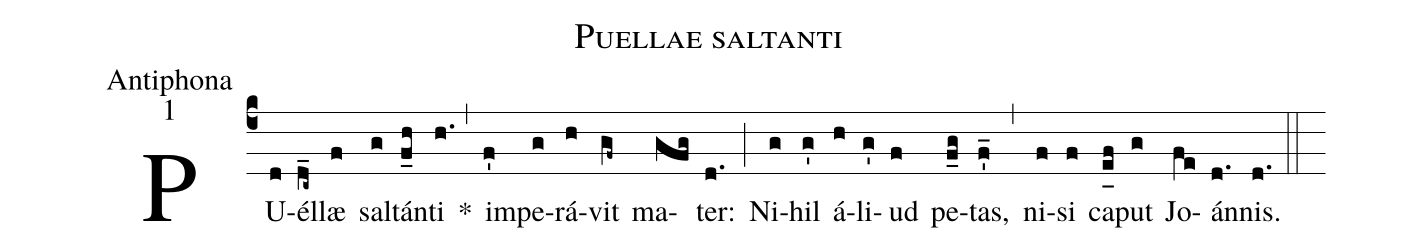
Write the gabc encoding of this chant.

name:Puellae saltanti;
office-part:Antiphona;
mode:1;
%%
(c4) PU(d)él(d_c~)læ(f) sal(g)tán(f_h)ti(h.) *(,) im(f')pe(g)rá(h)vit(gf~) ma(gfg)ter:(d.) (;) Ni(g)hil(g') á(h)li(g')ud(f) pe(f_g)tas,(f'_) (,) ni(f)si(f) ca(e_[uh:l]f)put(g) Jo(fe)án(d.)nis.(d.) (::)

%<eu>E(h) u(h) o(g) u(f) a(gh) e.</eu>(gf..) (::)
